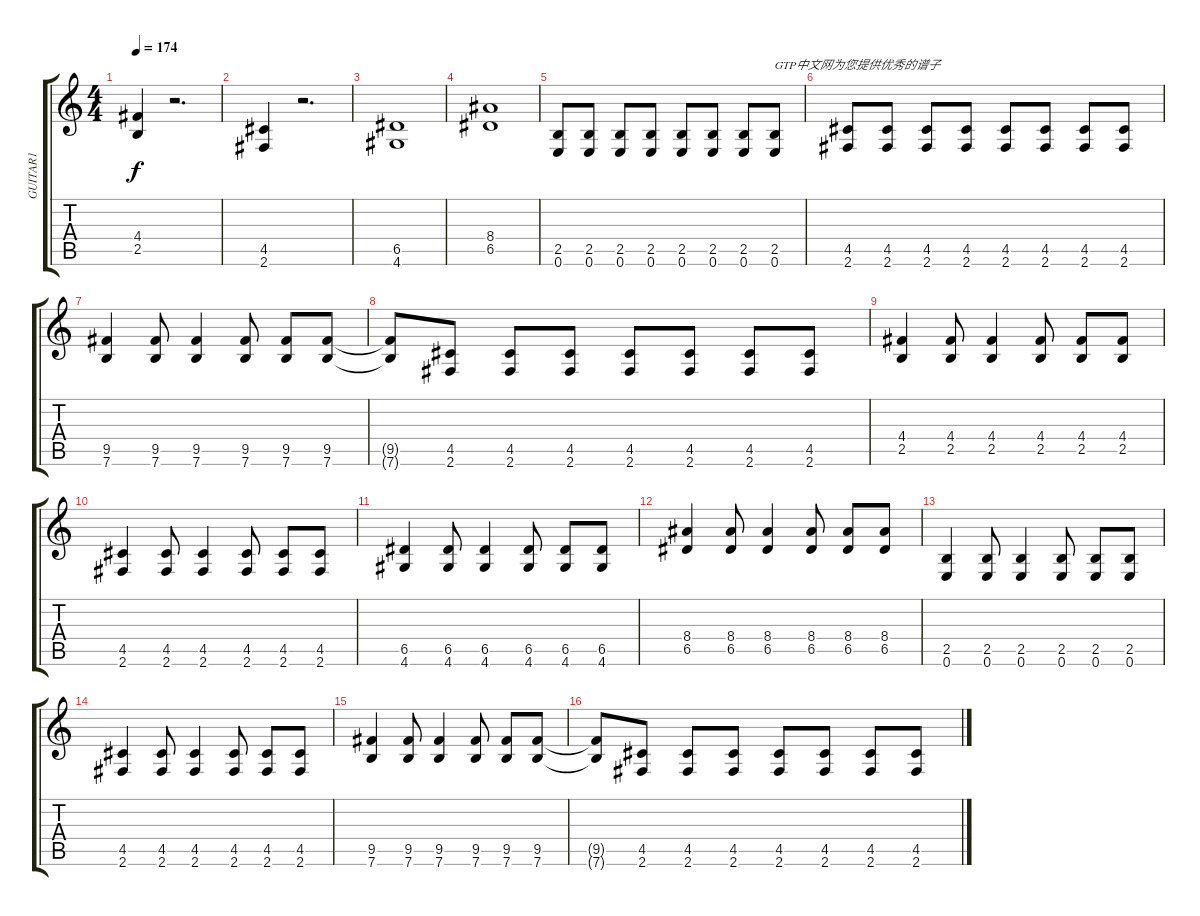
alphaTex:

\track ("GUITAR1" "GUITAR1") {instrument distortionguitar}
\staff {score tabs}
\tuning (E4 B3 G3 D3 A2 E2) {hide}
\ts (4 4)
\tempo 174
\clef g2
\ks c
(4.4 2.5).4{dy f instrument distortionguitar} r.2{d} |
(4.5 2.6).4 r.2{d} |
(6.5 4.6).1 |
(8.4 6.5).1 |
(2.5 0.6).8 (2.5 0.6).8 (2.5 0.6).8 (2.5 0.6).8 (2.5 0.6).8 (2.5 0.6).8 (2.5 0.6).8 (2.5 0.6).8{txt "GTP中文网为您提供优秀的谱子"} |
(4.5 2.6).8 (4.5 2.6).8 (4.5 2.6).8 (4.5 2.6).8 (4.5 2.6).8 (4.5 2.6).8 (4.5 2.6).8 (4.5 2.6).8 |
(9.5 7.6).4 (9.5 7.6).8 (9.5 7.6).4 (9.5 7.6).8 (9.5 7.6).8 (9.5 7.6).8 |
(9.5{t} 7.6{t}).8 (4.5 2.6).8 (4.5 2.6).8 (4.5 2.6).8 (4.5 2.6).8 (4.5 2.6).8 (4.5 2.6).8 (4.5 2.6).8 |
(4.4 2.5).4 (4.4 2.5).8 (4.4 2.5).4 (4.4 2.5).8 (4.4 2.5).8 (4.4 2.5).8 |
(4.5 2.6).4 (4.5 2.6).8 (4.5 2.6).4 (4.5 2.6).8 (4.5 2.6).8 (4.5 2.6).8 |
(6.5 4.6).4 (6.5 4.6).8 (6.5 4.6).4 (6.5 4.6).8 (6.5 4.6).8 (6.5 4.6).8 |
(8.4 6.5).4 (8.4 6.5).8 (8.4 6.5).4 (8.4 6.5).8 (8.4 6.5).8 (8.4 6.5).8 |
(2.5 0.6).4 (2.5 0.6).8 (2.5 0.6).4 (2.5 0.6).8 (2.5 0.6).8 (2.5 0.6).8 |
(4.5 2.6).4 (4.5 2.6).8 (4.5 2.6).4 (4.5 2.6).8 (4.5 2.6).8 (4.5 2.6).8 |
(9.5 7.6).4 (9.5 7.6).8 (9.5 7.6).4 (9.5 7.6).8 (9.5 7.6).8 (9.5 7.6).8 |
(9.5{t} 7.6{t}).8 (4.5 2.6).8 (4.5 2.6).8 (4.5 2.6).8 (4.5 2.6).8 (4.5 2.6).8 (4.5 2.6).8 (4.5 2.6).8
